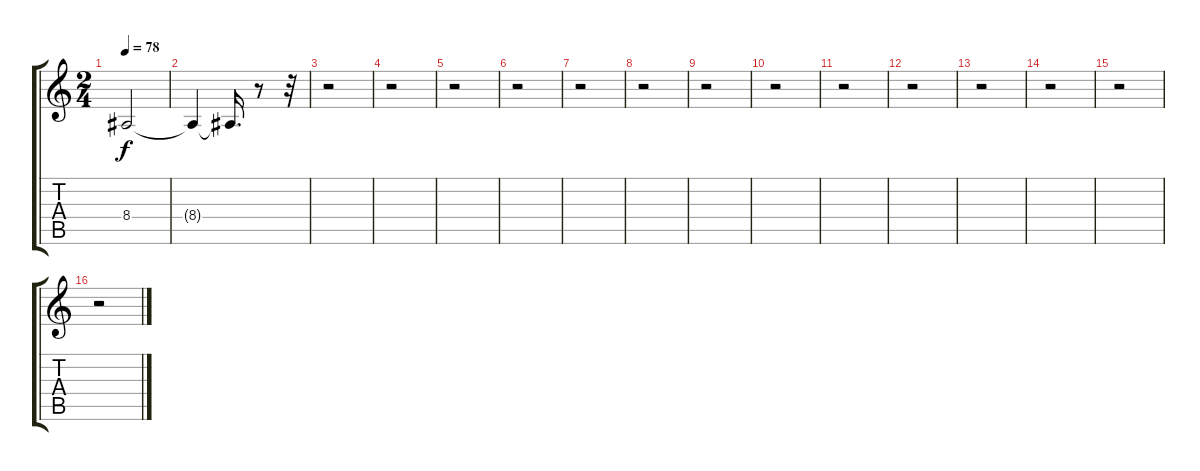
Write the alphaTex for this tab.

\track "" {instrument stringensemble1}
\staff {score tabs}
\tuning (E4 B3 G3 D3 A2 E2) {hide}
\ts (2 4)
\tempo 78
\clef g2
\ks c
8.4{t}.2{dy f} |
8.4{t}.4 8.4{t}.16{d} r.8 r.32 |
r.2 |
r.2 |
r.2 |
r.2 |
r.2 |
r.2 |
r.2 |
r.2 |
r.2 |
r.2 |
r.2 |
r.2 |
r.2 |
r.2
